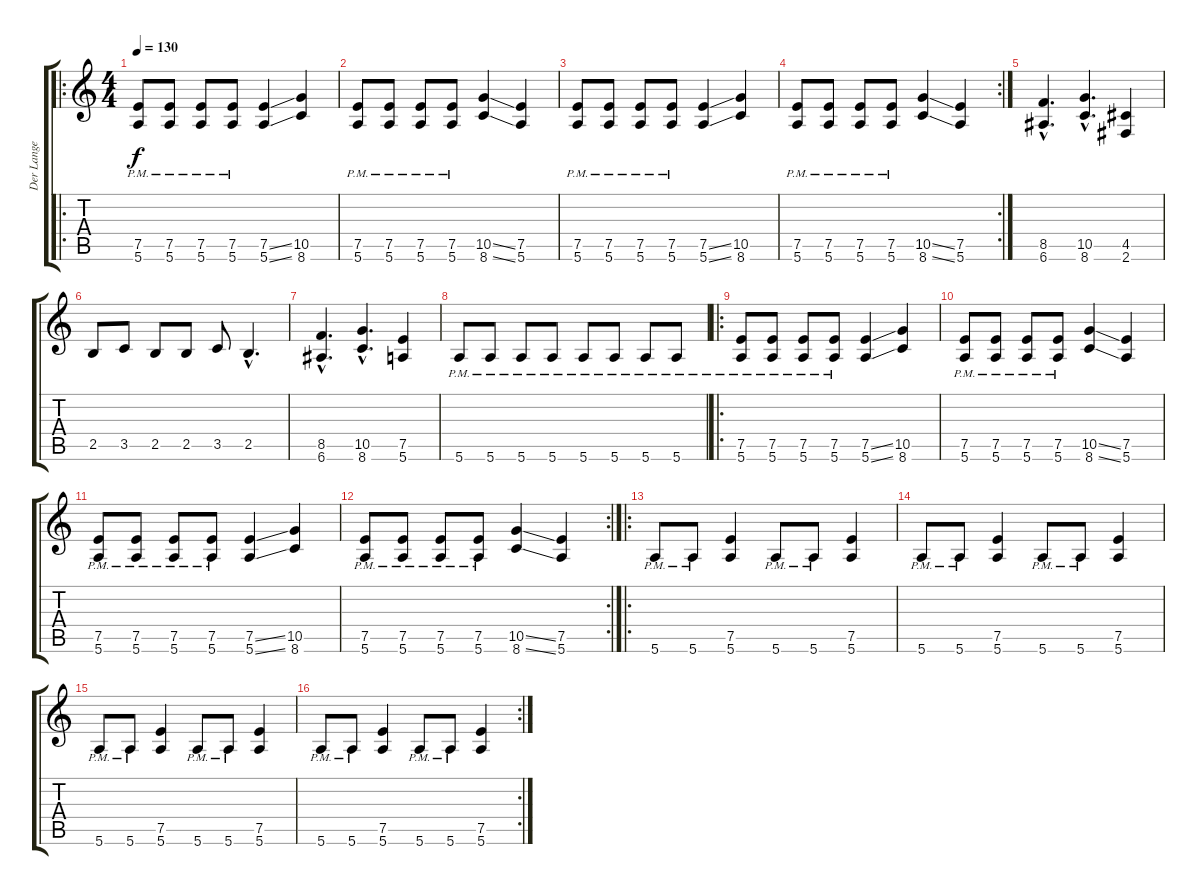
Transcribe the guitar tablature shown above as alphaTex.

\track ("Der Lange" "Der Lange") {instrument distortionguitar}
\staff {score tabs}
\tuning (E4 B3 G3 D3 A2 E2) {hide}
\ro
\ts (4 4)
\tempo 130
\clef g2
\ks c
(7.5{pm} 5.6{pm}).8{dy f} (7.5{pm} 5.6{pm}).8 (7.5{pm} 5.6{pm}).8 (7.5{pm} 5.6{pm}).8 (7.5{ss} 5.6{ss}).4 (10.5 8.6).4 |
(7.5{pm} 5.6{pm}).8 (7.5{pm} 5.6{pm}).8 (7.5{pm} 5.6{pm}).8 (7.5{pm} 5.6{pm}).8 (10.5{ss} 8.6{ss}).4 (7.5 5.6).4 |
(7.5{pm} 5.6{pm}).8 (7.5{pm} 5.6{pm}).8 (7.5{pm} 5.6{pm}).8 (7.5{pm} 5.6{pm}).8 (7.5{ss} 5.6{ss}).4 (10.5 8.6).4 |
\rc 2
(7.5{pm} 5.6{pm}).8 (7.5{pm} 5.6{pm}).8 (7.5{pm} 5.6{pm}).8 (7.5{pm} 5.6{pm}).8 (10.5{ss} 8.6{ss}).4 (7.5 5.6).4 |
(8.5{hac} 6.6{hac}).4{d} (10.5{hac} 8.6{hac}).4{d} (4.5 2.6).4 |
2.5.8 3.5.8 2.5.8 2.5.8 3.5.8 2.5{hac}.4{d} |
(8.5{hac} 6.6{hac}).4{d} (10.5{hac} 8.6{hac}).4{d} (7.5 5.6).4 |
5.6{pm}.8 5.6{pm}.8 5.6{pm}.8 5.6{pm}.8 5.6{pm}.8 5.6{pm}.8 5.6{pm}.8 5.6{pm}.8 |
\ro
(7.5{pm} 5.6{pm}).8 (7.5{pm} 5.6{pm}).8 (7.5{pm} 5.6{pm}).8 (7.5{pm} 5.6{pm}).8 (7.5{ss} 5.6{ss}).4 (10.5 8.6).4 |
(7.5{pm} 5.6{pm}).8 (7.5{pm} 5.6{pm}).8 (7.5{pm} 5.6{pm}).8 (7.5{pm} 5.6{pm}).8 (10.5{ss} 8.6{ss}).4 (7.5 5.6).4 |
(7.5{pm} 5.6{pm}).8 (7.5{pm} 5.6{pm}).8 (7.5{pm} 5.6{pm}).8 (7.5{pm} 5.6{pm}).8 (7.5{ss} 5.6{ss}).4 (10.5 8.6).4 |
\rc 2
(7.5{pm} 5.6{pm}).8 (7.5{pm} 5.6{pm}).8 (7.5{pm} 5.6{pm}).8 (7.5{pm} 5.6{pm}).8 (10.5{ss} 8.6{ss}).4 (7.5 5.6).4 |
\ro
5.6{pm}.8{volume 8} 5.6{pm}.8 (7.5 5.6).4 5.6{pm}.8 5.6{pm}.8 (7.5 5.6).4 |
5.6{pm}.8 5.6{pm}.8 (7.5 5.6).4 5.6{pm}.8 5.6{pm}.8 (7.5 5.6).4 |
5.6{pm}.8 5.6{pm}.8 (7.5 5.6).4 5.6{pm}.8 5.6{pm}.8 (7.5 5.6).4 |
\rc 2
5.6{pm}.8 5.6{pm}.8 (7.5 5.6).4 5.6{pm}.8 5.6{pm}.8 (7.5 5.6).4
